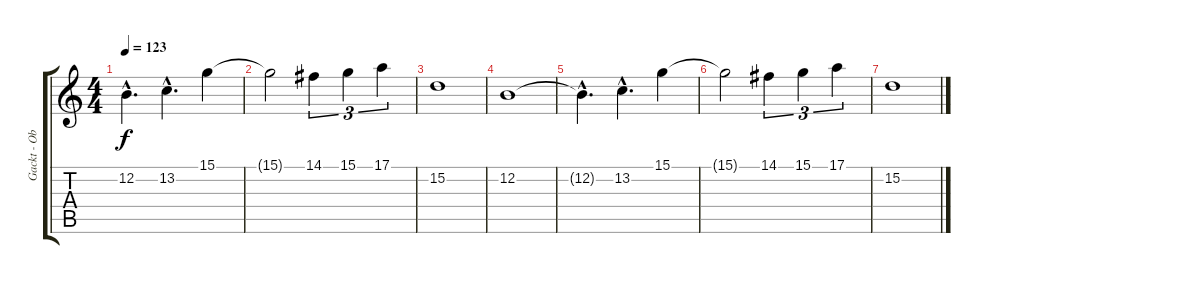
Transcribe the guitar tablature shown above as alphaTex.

\track ("Gackt - Oboe" "Gackt - Ob") {instrument oboe}
\staff {score tabs}
\tuning (E4 B3 G3 D3 A2 E2) {hide}
\ts (4 4)
\tempo 123
\clef g2
\ks c
12.2{hac}.4{d dy f} 13.2{hac}.4{d} 15.1.4 |
15.1{t}.2 14.1.4{tu (3 2)} 15.1.4{tu (3 2)} 17.1.4{tu (3 2)} |
15.2.1 |
12.2.1 |
12.2{hac t}.4{d} 13.2{hac}.4{d} 15.1.4 |
15.1{t}.2 14.1.4{tu (3 2)} 15.1.4{tu (3 2)} 17.1.4{tu (3 2)} |
15.2.1
